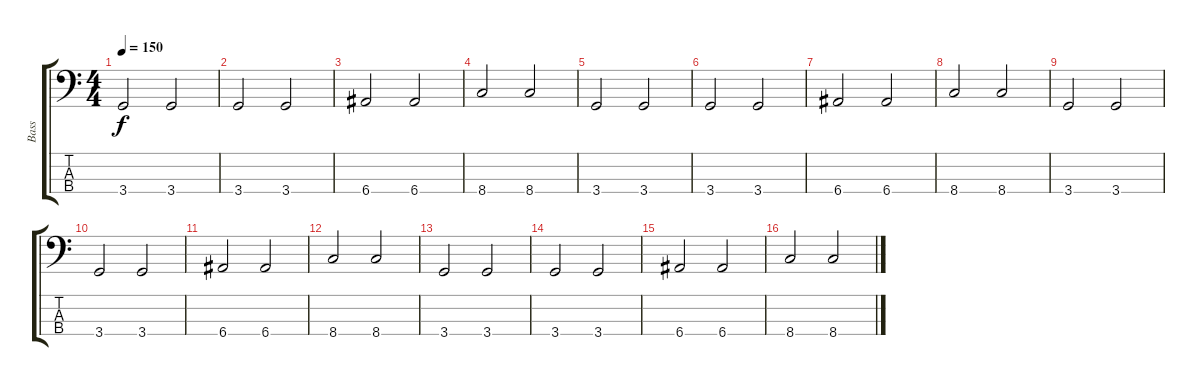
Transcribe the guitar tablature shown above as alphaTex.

\track ("Bass" "Bass") {instrument electricbassfinger}
\staff {score tabs}
\tuning (G2 D2 A1 E1) {hide}
\ts (4 4)
\tempo 150
\clef f4
\ks c
3.4.2{dy f} 3.4.2 |
3.4.2 3.4.2 |
6.4.2 6.4.2 |
8.4.2 8.4.2 |
3.4.2 3.4.2 |
3.4.2 3.4.2 |
6.4.2 6.4.2 |
8.4.2 8.4.2 |
3.4.2 3.4.2 |
3.4.2 3.4.2 |
6.4.2 6.4.2 |
8.4.2 8.4.2 |
3.4.2 3.4.2 |
3.4.2 3.4.2 |
6.4.2 6.4.2 |
8.4.2 8.4.2
